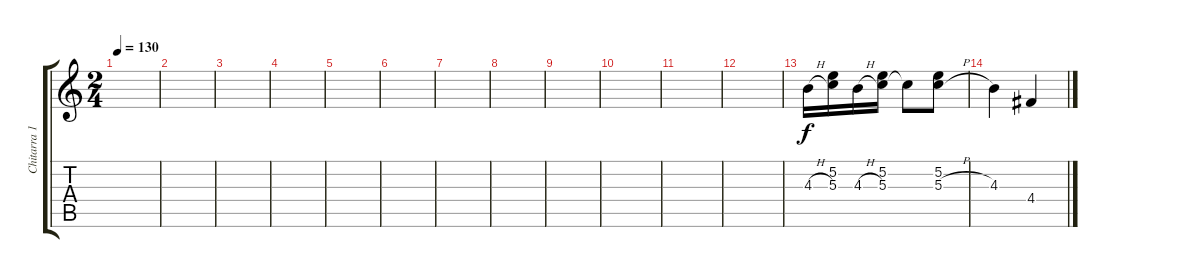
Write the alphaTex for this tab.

\track ("Chitarra 1" "Chitarra 1") {instrument distortionguitar}
\staff {score tabs}
\tuning (E4 B3 G3 D3 A2 E2) {hide}
\ts (2 4)
\tempo 130
\clef g2
\ks c
|
|
|
|
|
|
|
|
|
|
|
|
4.3{h}.16 (5.2 5.3).16 4.3{h}.16 (5.2 5.3).16 5.3{t}.8 (5.2 5.3{h}).8 |
4.3.4 4.4.4
